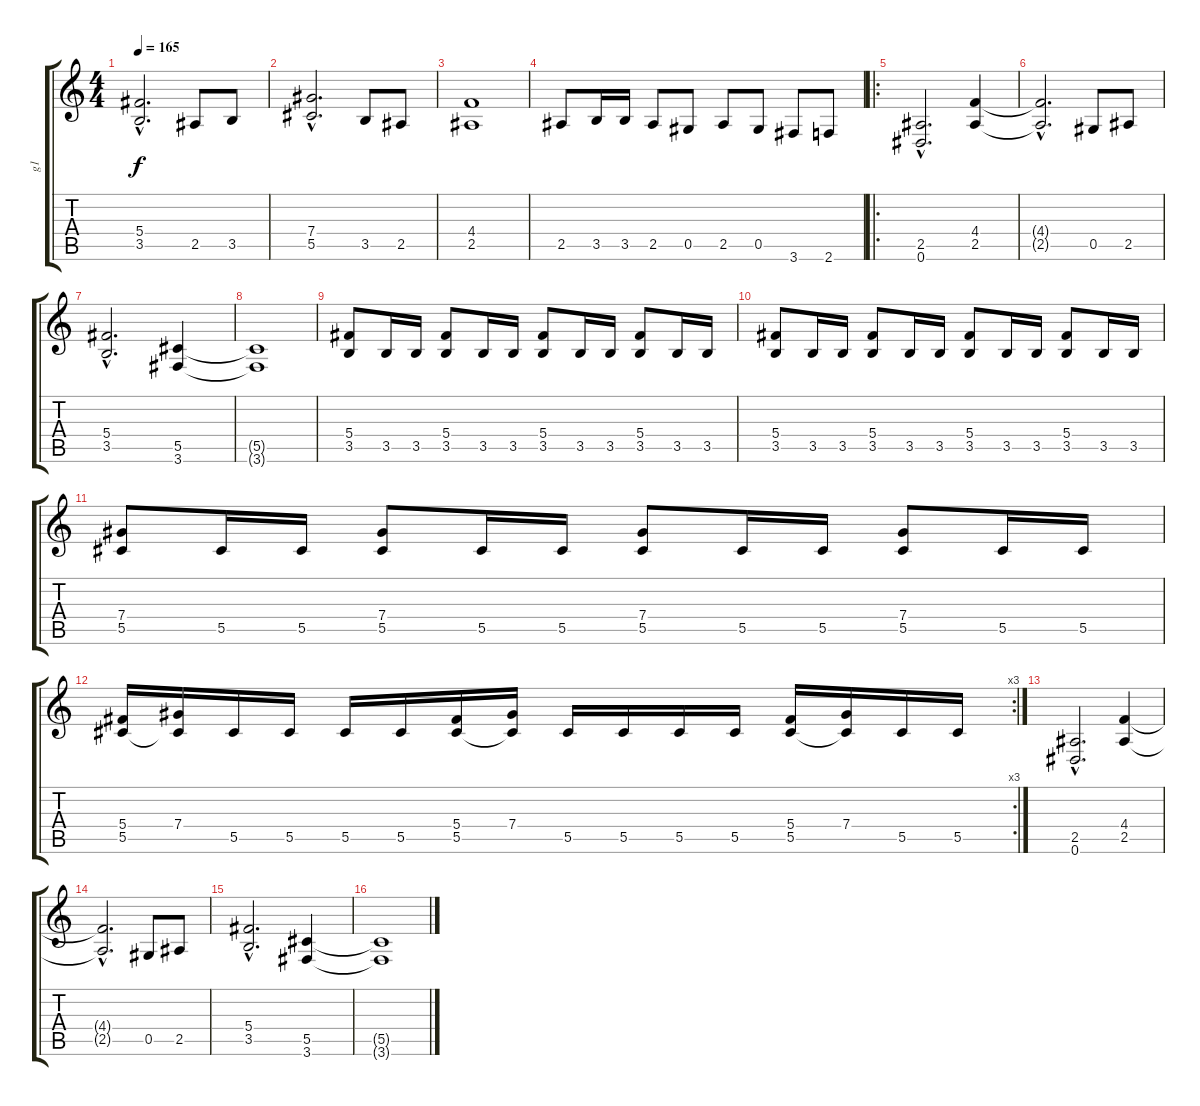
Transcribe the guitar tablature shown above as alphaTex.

\track ("g1" "g1") {instrument distortionguitar}
\staff {score tabs}
\tuning (Eb4 Bb3 Gb3 Db3 Ab2 Eb2) {hide}
\ts (4 4)
\tempo 165
\clef g2
\ks c
(5.4{hac} 3.5{hac}).2{d dy f} 2.5.8 3.5.8 |
(7.4{hac} 5.5{hac}).2{d} 3.5.8 2.5.8 |
(4.4 2.5).1 |
2.5.8 3.5.16 3.5.16 2.5.8 0.5.8 2.5.8 0.5.8 3.6.8 2.6.8 |
\ro
(2.5{hac} 0.6{hac}).2{d} (4.4 2.5).4 |
(4.4{hac t} 2.5{hac t}).2{d} 0.5.8 2.5.8 |
(5.4{hac} 3.5{hac}).2{d} (5.5 3.6).4 |
(5.5{t} 3.6{t}).1 |
(5.4 3.5).8 3.5.16 3.5.16 (5.4 3.5).8 3.5.16 3.5.16 (5.4 3.5).8 3.5.16 3.5.16 (5.4 3.5).8 3.5.16 3.5.16 |
(5.4 3.5).8 3.5.16 3.5.16 (5.4 3.5).8 3.5.16 3.5.16 (5.4 3.5).8 3.5.16 3.5.16 (5.4 3.5).8 3.5.16 3.5.16 |
(7.4 5.5).8 5.5.16 5.5.16 (7.4 5.5).8 5.5.16 5.5.16 (7.4 5.5).8 5.5.16 5.5.16 (7.4 5.5).8 5.5.16 5.5.16 |
\rc 3
(5.4 5.5).16 (7.4 5.5{t}).16 5.5.16 5.5.16 5.5.16 5.5.16 (5.4 5.5).16 (7.4 5.5{t}).16 5.5.16 5.5.16 5.5.16 5.5.16 (5.4 5.5).16 (7.4 5.5{t}).16 5.5.16 5.5.16 |
(2.5{hac} 0.6{hac}).2{d} (4.4 2.5).4 |
(4.4{hac t} 2.5{hac t}).2{d} 0.5.8 2.5.8 |
(5.4{hac} 3.5{hac}).2{d} (5.5 3.6).4 |
(5.5{t} 3.6{t}).1
